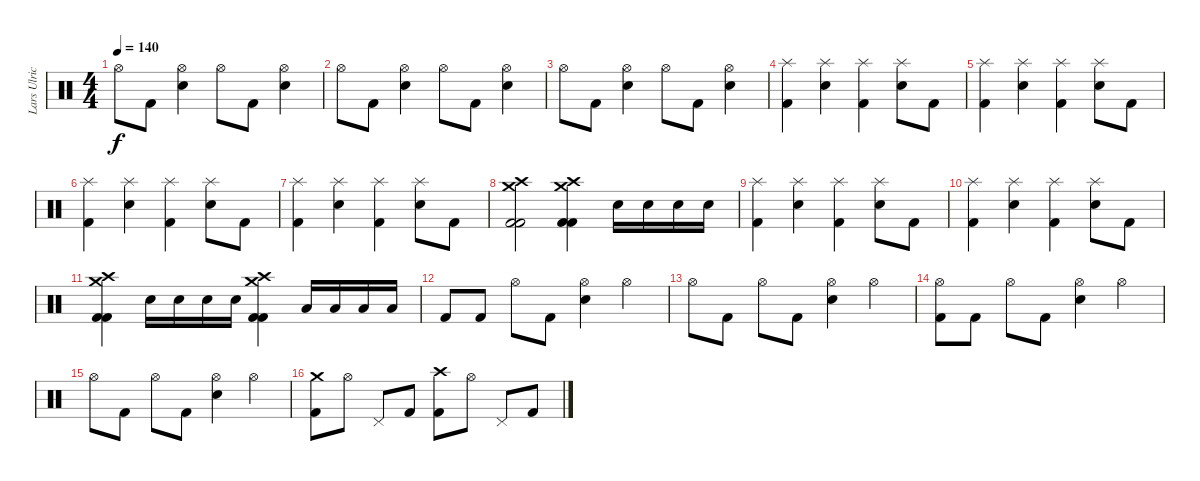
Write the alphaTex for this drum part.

\track ("Lars Ulrich" "Lars Ulric") {instrument percussion}
\staff {score}
\articulation defaults
\ts (4 4)
\tempo 140
\clef neutral
\ks c "Hi-Hat (open)".8{dy f} "Kick (hit) 2".8
("Hi-Hat (open)" "Electric Snare (hit)").4 "Hi-Hat (open)".8 "Kick (hit) 2".8 ("Hi-Hat (open)" "Electric Snare (hit)").4 |
"Hi-Hat (open)".8 "Kick (hit) 2".8 ("Hi-Hat (open)" "Electric Snare (hit)").4 "Hi-Hat (open)".8 "Kick (hit) 2".8 ("Hi-Hat (open)" "Electric Snare (hit)").4 |
"Hi-Hat (open)".8 "Kick (hit) 2".8 ("Hi-Hat (open)" "Electric Snare (hit)").4 "Hi-Hat (open)".8 "Kick (hit) 2".8 ("Hi-Hat (open)" "Electric Snare (hit)").4 |
("Splash (hit)" "Kick (hit) 2").4 ("Splash (hit)" "Electric Snare (hit)").4 ("Splash (hit)" "Kick (hit) 2").4 ("Splash (hit)" "Electric Snare (hit)").8 "Kick (hit) 2".8 |
("Splash (hit)" "Kick (hit) 2").4 ("Splash (hit)" "Electric Snare (hit)").4 ("Splash (hit)" "Kick (hit) 2").4 ("Splash (hit)" "Electric Snare (hit)").8 "Kick (hit) 2".8 |
("Splash (hit)" "Kick (hit) 2").4 ("Splash (hit)" "Electric Snare (hit)").4 ("Splash (hit)" "Kick (hit) 2").4 ("Splash (hit)" "Electric Snare (hit)").8 "Kick (hit) 2".8 |
("Splash (hit)" "Kick (hit) 2").4 ("Splash (hit)" "Electric Snare (hit)").4 ("Splash (hit)" "Kick (hit) 2").4 ("Splash (hit)" "Electric Snare (hit)").8 "Kick (hit) 2".8 |
("Crash medium (hit)" "Crash high (hit)" "Kick (hit) 2" "Kick (hit) 2").2 ("Crash medium (hit)" "Crash high (hit)" "Kick (hit) 2" "Kick (hit) 2").4 "Electric Snare (hit)".16 "Electric Snare (hit)".16 "Electric Snare (hit)".16 "Electric Snare (hit)".16 |
("Splash (hit)" "Kick (hit) 2").4 ("Splash (hit)" "Electric Snare (hit)").4 ("Splash (hit)" "Kick (hit) 2").4 ("Splash (hit)" "Electric Snare (hit)").8 "Kick (hit) 2".8 |
("Splash (hit)" "Kick (hit) 2").4 ("Splash (hit)" "Electric Snare (hit)").4 ("Splash (hit)" "Kick (hit) 2").4 ("Splash (hit)" "Electric Snare (hit)").8 "Kick (hit) 2".8 |
("Crash medium (hit)" "Crash high (hit)" "Kick (hit) 2" "Kick (hit) 2").4 "Electric Snare (hit)".16 "Electric Snare (hit)".16 "Electric Snare (hit)".16 "Electric Snare (hit)".16 ("Crash medium (hit)" "Crash high (hit)" "Kick (hit) 2" "Kick (hit) 2").4 "Low Tom (hit)".16 "Low Tom (hit)".16 "Low Tom (hit)".16 "Low Tom (hit)".16 |
"Kick (hit) 2".8 "Kick (hit) 2".8 "Hi-Hat (open)".8 "Kick (hit) 2".8 ("Hi-Hat (open)" "Electric Snare (hit)").4 "Hi-Hat (open)".4 |
"Hi-Hat (open)".8 "Kick (hit) 2".8 "Hi-Hat (open)".8 "Kick (hit) 2".8 ("Hi-Hat (open)" "Electric Snare (hit)").4 "Hi-Hat (open)".4 |
("Hi-Hat (open)" "Kick (hit) 2").8 "Kick (hit) 2".8 "Hi-Hat (open)".8 "Kick (hit) 2".8 ("Hi-Hat (open)" "Electric Snare (hit)").4 "Hi-Hat (open)".4 |
"Hi-Hat (open)".8 "Kick (hit) 2".8 "Hi-Hat (open)".8 "Kick (hit) 2".8 ("Hi-Hat (open)" "Electric Snare (hit)").4 "Hi-Hat (open)".4 |
("Crash medium (hit)" "Kick (hit) 2").8 "Hi-Hat (open)".8 "Pedal Hi-Hat (hit)".8 "Kick (hit) 2".8 ("Crash high (hit)" "Kick (hit) 2").8 "Hi-Hat (open)".8 "Pedal Hi-Hat (hit)".8 "Kick (hit) 2".8
